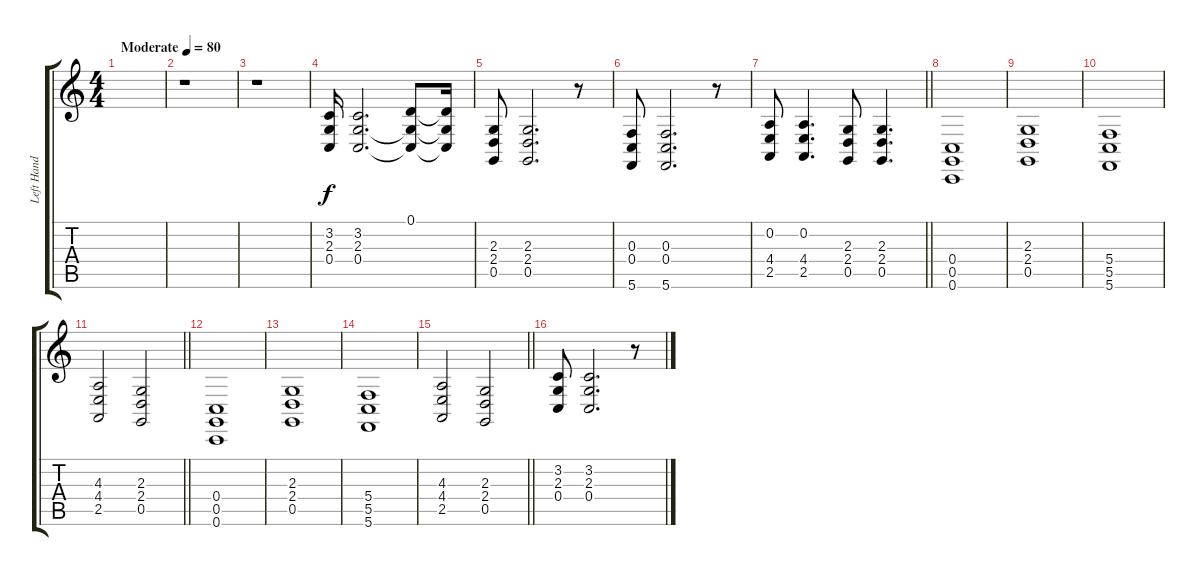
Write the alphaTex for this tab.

\track ("Left Hand Piano - Nick" "Left Hand ") {instrument brightacousticpiano}
\staff {score tabs}
\tuning (D4 A3 F3 C3 G2 C2) {hide}
\ts (4 4)
\tempo (80 "Moderate")
\clef g2
\ks c
|
r.1 |
r.1 |
(3.2 2.3 0.4).16 (3.2 2.3 0.4).2{d} (0.1 2.3{t} 0.4{t}).8 (0.1{t} 2.3{t} 0.4{t}).16 |
(2.3 2.4 0.5).8 (2.3 2.4 0.5).2{d} r.8 |
(0.3 0.4 5.6).8 (0.3 0.4 5.6).2{d} r.8 |
\barLineRight lightlight
(0.2 4.4 2.5).8 (0.2 4.4 2.5).4{d} (2.3 2.4 0.5).8 (2.3 2.4 0.5).4{d} |
(0.4 0.5 0.6).1 |
(2.3 2.4 0.5).1 |
(5.4 5.5 5.6).1 |
\barLineRight lightlight
(4.3 4.4 2.5).2 (2.3 2.4 0.5).2 |
(0.4 0.5 0.6).1 |
(2.3 2.4 0.5).1 |
(5.4 5.5 5.6).1 |
\barLineRight lightlight
(4.3 4.4 2.5).2 (2.3 2.4 0.5).2 |
(3.2 2.3 0.4).8 (3.2 2.3 0.4).2{d} r.8
